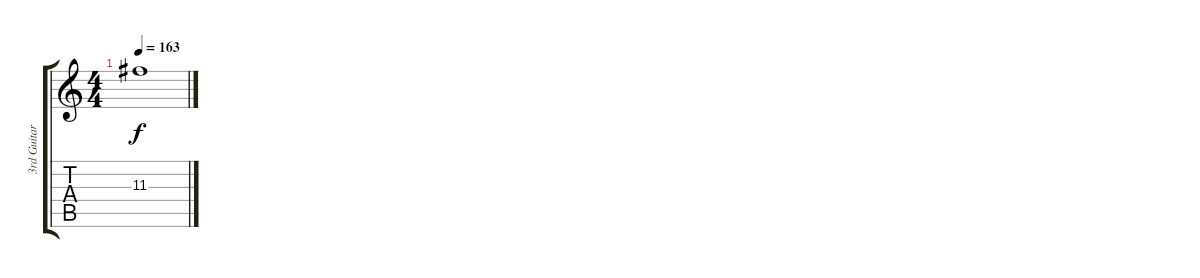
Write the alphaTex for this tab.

\track ("" "3rd Guitar") {instrument distortionguitar}
\staff {score tabs}
\tuning (E4 B3 G3 D3 A2 E2) {hide}
\ts (4 4)
\tempo 163
\clef g2
\ks c
11.3{t}.1{dy f}
